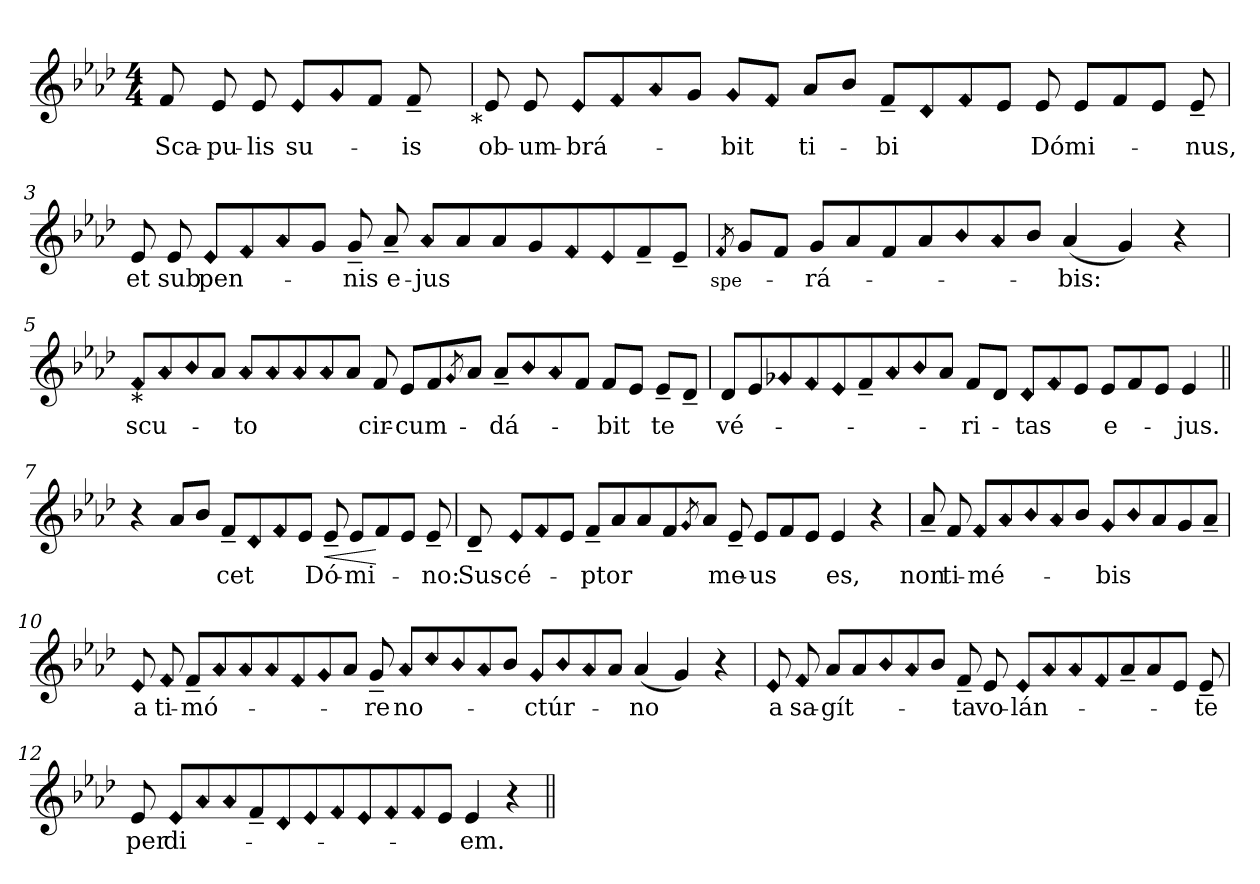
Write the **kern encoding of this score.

**kern	**text	**dynam
*part1	*part1	*part1
*staff1	*staff1	*staff1
!!LO:PB:g=z
*clefG2	*	*
*k[b-e-a-d-]	*	*
*A-:	*	*
*M4/4	*	*
=1	=1	=1
!	!LO:LY:b:color=#000000	!
*^	*	*
8fi/	2ryy	Sca-	.
!	!	!LO:LY:b:color=#000000	!
8e-i/	.	-pu-	.
!	!	!LO:LY:b:color=#000000	!
8e-i/	.	-lis	.
!LO:N:head=diamond	!	!	!
!	!	!LO:LY:b:color=#000000	!
8e-i/L	.	su-	.
!LO:N:head=diamond	!	!	!
8gi/	4ryy	.	.
8fi/J	.	.	.
!	!	!LO:LY:b:color=#000000	!
8f~i/	16ryy	-is	.
.	32ryy	.	.
.	64ryy	.	.
.	128...ryy	.	.
!	!LO:TX:b:t=*	!	!
.	1024ryy	.	.
*v	*v	*	*
=2'	=2'	=2'
*^	*	*
!	!	!LO:LY:b:color=#000000	!
*v	*v	*	*
8e-i/	ob-	.
!	!LO:LY:b:color=#000000	!
8e-i/	-um-	.
!LO:N:head=diamond	!	!
!	!LO:LY:b:color=#000000	!
8e-i/L	-brá-	.
!LO:N:head=diamond	!	!
8fi/	.	.
!LO:N:head=diamond	!	!
8a-i/	.	.
8gi/J	.	.
!LO:N:head=diamond	!	!
!	!LO:LY:b:color=#000000	!
8gi/L	-bit	.
!LO:N:head=diamond	!	!
8fi/J	.	.
!	!LO:LY:b:color=#000000	!
8a-i/L	ti-	.
8b-i/J	.	.
!	!LO:LY:b:color=#000000	!
8f~i/L	-bi	.
!LO:N:head=diamond	!	!
8d-i/	.	.
!LO:N:head=diamond	!	!
8fi/	.	.
8e-i/J	.	.
!	!LO:LY:b:color=#000000	!
8e-i/	Dómi-	.
8e-i/L	.	.
8fi/	.	.
8e-i/J	.	.
!	!LO:LY:b:color=#000000	!
8e-~i/	-nus,	.
=3'	=3'	=3'
!	!LO:LY:b:color=#000000	!
8e-i/	et	.
!	!LO:LY:b:color=#000000	!
8e-i/	sub	.
!LO:N:head=diamond	!	!
!	!LO:LY:b:color=#000000	!
8e-i/L	pen-	.
!LO:N:head=diamond	!	!
8fi/	.	.
!LO:N:head=diamond	!	!
8a-i/	.	.
8gi/J	.	.
!	!LO:LY:b:color=#000000	!
8g~i/	-nis	.
!	!LO:LY:b:color=#000000	!
8a-~i/	e-	.
!LO:N:head=diamond	!	!
!	!LO:LY:b:color=#000000	!
8a-i/L	-jus	.
8a-i/	.	.
8a-i/	.	.
8gi/	.	.
!LO:N:head=diamond	!	!
8fi/	.	.
!LO:N:head=diamond	!	!
8e-i/	.	.
8f~i/	.	.
8e-~i/J	.	.
!!LO:LB:g=z
=4'	=4'	=4'
!LO:N:head=diamond	!	!
!	!LO:LY:b:color=#000000	!
8qfi/	spe-	.
8gi/L	.	.
8fi/J	.	.
!	!LO:LY:b:color=#000000	!
8gi/L	-rá-	.
8a-i/	.	.
8fi/	.	.
8a-i/	.	.
!LO:N:head=diamond	!	!
8b-i/	.	.
!LO:N:head=diamond	!	!
8a-i/	.	.
8b-i/J	.	.
!	!LO:LY:b:color=#000000	!
(4a-i/	-bis:	.
4gi/)	.	.
4r	.	.
=5	=5	=5
!LO:N:head=diamond	!	!
!LO:TX:b:t=*	!	!
!	!LO:LY:b:color=#000000	!
8fi/L	scu-	.
!LO:N:head=diamond	!	!
8a-i/	.	.
!LO:N:head=diamond	!	!
8b-i/	.	.
8a-i/J	.	.
!LO:N:head=diamond	!	!
!	!LO:LY:b:color=#000000	!
8a-i/L	-to	.
!LO:N:head=diamond	!	!
8a-i/	.	.
!LO:N:head=diamond	!	!
8a-i/	.	.
!LO:N:head=diamond	!	!
8a-i/	.	.
8a-i/J	.	.
!	!LO:LY:b:color=#000000	!
8fi/	cir-	.
!	!LO:LY:b:color=#000000	!
8e-i/L	-cum-	.
8fi/	.	.
!LO:N:head=diamond	!	!
8qgi/	.	.
8a-i/J	.	.
!	!LO:LY:b:color=#000000	!
8a-~i/L	-dá-	.
!LO:N:head=diamond	!	!
8b-i/	.	.
!LO:N:head=diamond	!	!
8a-i/	.	.
8fi/J	.	.
!	!LO:LY:b:color=#000000	!
8fi/L	-bit	.
8e-i/J	.	.
!	!LO:LY:b:color=#000000	!
8e-~i/L	te	.
8d-~i/J	.	.
!!LO:LB:g=z
=6'	=6'	=6'
!	!LO:LY:b:color=#000000	!
8d-i/L	vé-	.
8e-i/	.	.
!LO:N:head=diamond	!	!
8g-Xi/	.	.
!LO:N:head=diamond	!	!
8fi/	.	.
!LO:N:head=diamond	!	!
8e-i/	.	.
8f~i/	.	.
!LO:N:head=diamond	!	!
8a-i/	.	.
!LO:N:head=diamond	!	!
8b-i/	.	.
8a-i/J	.	.
!	!LO:LY:b:color=#000000	!
8fi/L	-ri-	.
8d-i/J	.	.
!LO:N:head=diamond	!	!
!	!LO:LY:b:color=#000000	!
8d-i/L	-tas	.
!LO:N:head=diamond	!	!
8fi/	.	.
8e-i/J	.	.
!	!LO:LY:b:color=#000000	!
8e-i/L	e-	.
8fi/	.	.
8e-i/J	.	.
!	!LO:LY:b:color=#000000	!
4e-i/	-jus.	.
=7||	=7||	=7||
!	!LO:LY:b:color=#000000	!
4r	V. 1. Di-	.
8a-i/L	.	.
8b-i/J	.	.
!	!LO:LY:b:color=#000000	!
8f~i/L	-cet	.
!LO:N:head=diamond	!	!
8d-i/	.	.
!LO:N:head=diamond	!	!
8fi/	.	.
8e-i/J	.	.
!	!LO:LY:b:color=#000000	!LO:HP:b
8e-~i/	Dó-	<
!	!LO:LY:b:color=#000000	!
8e-i/L	-mi-	.
8fi/	.	[
8e-i/J	.	.
!	!LO:LY:b:color=#000000	!
8e-~i/	-no:	.
!!LO:LB:g=z
=8'	=8'	=8'
!	!LO:LY:b:color=#000000	!
8d-~i/	Sus-	.
!LO:N:head=diamond	!	!
!	!LO:LY:b:color=#000000	!
8e-i/L	-cé-	.
!LO:N:head=diamond	!	!
8fi/	.	.
8e-i/J	.	.
!	!LO:LY:b:color=#000000	!
8f~i/L	-ptor	.
8a-i/	.	.
8a-i/	.	.
8fi/	.	.
!LO:N:head=diamond	!	!
8qgi/	.	.
8a-i/J	.	.
!	!LO:LY:b:color=#000000	!
8e-~i/	me-	.
!	!LO:LY:b:color=#000000	!
8e-i/L	-us	.
8fi/	.	.
8e-i/J	.	.
!	!LO:LY:b:color=#000000	!
4e-i/	es,	.
4r	.	.
=9	=9	=9
!	!LO:LY:b:color=#000000	!
8a-~i/	non	.
!	!LO:LY:b:color=#000000	!
8fi/	ti-	.
!LO:N:head=diamond	!	!
!	!LO:LY:b:color=#000000	!
8fi/L	-mé-	.
!LO:N:head=diamond	!	!
8a-i/	.	.
!LO:N:head=diamond	!	!
8b-i/	.	.
!LO:N:head=diamond	!	!
8a-i/	.	.
8b-i/J	.	.
!LO:N:head=diamond	!	!
!	!LO:LY:b:color=#000000	!
8gi/L	-bis	.
!LO:N:head=diamond	!	!
8b-i/	.	.
8a-i/	.	.
8gi/	.	.
8a-~i/J	.	.
!!LO:LB:g=z
=10'	=10'	=10'
!LO:N:head=diamond	!	!
!	!LO:LY:b:color=#000000	!
8e-i/	a	.
!LO:N:head=diamond	!	!
!	!LO:LY:b:color=#000000	!
8fi/	ti-	.
!	!LO:LY:b:color=#000000	!
8f~i/L	-mó-	.
!LO:N:head=diamond	!	!
8a-i/	.	.
!LO:N:head=diamond	!	!
8a-i/	.	.
!LO:N:head=diamond	!	!
8a-i/	.	.
!LO:N:head=diamond	!	!
8fi/	.	.
!LO:N:head=diamond	!	!
8gi/	.	.
8a-i/J	.	.
!	!LO:LY:b:color=#000000	!
8g~i/	-re	.
!LO:N:head=diamond	!	!
!	!LO:LY:b:color=#000000	!
8a-i/L	no-	.
!LO:N:head=diamond	!	!
8cci/	.	.
!LO:N:head=diamond	!	!
8b-i/	.	.
!LO:N:head=diamond	!	!
8a-i/	.	.
8b-i/J	.	.
!LO:N:head=diamond	!	!
!	!LO:LY:b:color=#000000	!
8gi/L	-ctúr-	.
!LO:N:head=diamond	!	!
8b-i/	.	.
!LO:N:head=diamond	!	!
8a-i/	.	.
8a-i/J	.	.
!	!LO:LY:b:color=#000000	!
(4a-i/	-no	.
4gi/)	.	.
4r	.	.
=11	=11	=11
!LO:N:head=diamond	!	!
!	!LO:LY:b:color=#000000	!
8e-i/	a	.
!LO:N:head=diamond	!	!
!	!LO:LY:b:color=#000000	!
8fi/	sa-	.
!	!LO:LY:b:color=#000000	!
8a-i/L	-gít-	.
8a-i/	.	.
!LO:N:head=diamond	!	!
8b-i/	.	.
!LO:N:head=diamond	!	!
8a-i/	.	.
8b-i/J	.	.
!	!LO:LY:b:color=#000000	!
8f~i/	-ta	.
!	!LO:LY:b:color=#000000	!
8e-i/	vo-	.
!LO:N:head=diamond	!	!
!	!LO:LY:b:color=#000000	!
8e-i/L	-lán-	.
!LO:N:head=diamond	!	!
8a-i/	.	.
!LO:N:head=diamond	!	!
8a-i/	.	.
!LO:N:head=diamond	!	!
8fi/	.	.
8a-~i/	.	.
8a-i/	.	.
8e-i/J	.	.
!	!LO:LY:b:color=#000000	!
8e-~i/	-te	.
!!LO:LB:g=z
=12'	=12'	=12'
!	!LO:LY:b:color=#000000	!
8e-i/	per	.
!LO:N:head=diamond	!	!
!	!LO:LY:b:color=#000000	!
8e-i/L	di-	.
!LO:N:head=diamond	!	!
8a-i/	.	.
!LO:N:head=diamond	!	!
8a-i/	.	.
8f~i/	.	.
!LO:N:head=diamond	!	!
8d-i/	.	.
!LO:N:head=diamond	!	!
8e-i/	.	.
!LO:N:head=diamond	!	!
8fi/	.	.
!LO:N:head=diamond	!	!
8e-i/	.	.
!LO:N:head=diamond	!	!
8fi/	.	.
!LO:N:head=diamond	!	!
8fi/	.	.
8e-i/J	.	.
!	!LO:LY:b:color=#000000	!
4e-i/	-em.	.
4r	.	.
=||	=||	=||
*-	*-	*-
